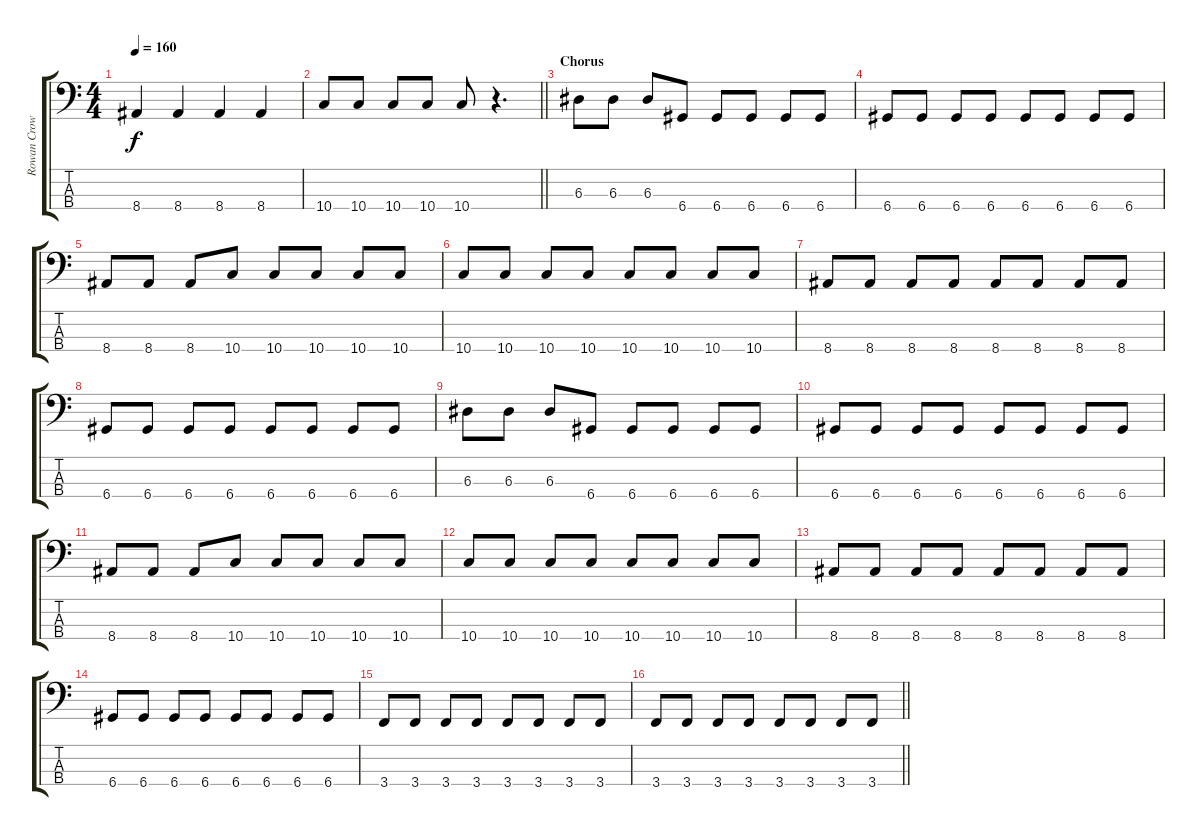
\track ("Rowan Crowe" "Rowan Crow") {instrument electricbasspick}
\staff {score tabs}
\tuning (G2 D2 A1 D1) {hide}
\ts (4 4)
\tempo 160
\clef f4
\ks c
8.4.4{dy f} 8.4.4 8.4.4 8.4.4 |
\barLineRight lightlight
10.4.8 10.4.8 10.4.8 10.4.8 10.4.8 r.4{d} |
\section ("" "Chorus")
6.3.8 6.3.8 6.3.8 6.4.8 6.4.8 6.4.8 6.4.8 6.4.8 |
6.4.8 6.4.8 6.4.8 6.4.8 6.4.8 6.4.8 6.4.8 6.4.8 |
8.4.8 8.4.8 8.4.8 10.4.8 10.4.8 10.4.8 10.4.8 10.4.8 |
10.4.8 10.4.8 10.4.8 10.4.8 10.4.8 10.4.8 10.4.8 10.4.8 |
8.4.8 8.4.8 8.4.8 8.4.8 8.4.8 8.4.8 8.4.8 8.4.8 |
6.4.8 6.4.8 6.4.8 6.4.8 6.4.8 6.4.8 6.4.8 6.4.8 |
6.3.8 6.3.8 6.3.8 6.4.8 6.4.8 6.4.8 6.4.8 6.4.8 |
6.4.8 6.4.8 6.4.8 6.4.8 6.4.8 6.4.8 6.4.8 6.4.8 |
8.4.8 8.4.8 8.4.8 10.4.8 10.4.8 10.4.8 10.4.8 10.4.8 |
10.4.8 10.4.8 10.4.8 10.4.8 10.4.8 10.4.8 10.4.8 10.4.8 |
8.4.8 8.4.8 8.4.8 8.4.8 8.4.8 8.4.8 8.4.8 8.4.8 |
6.4.8 6.4.8 6.4.8 6.4.8 6.4.8 6.4.8 6.4.8 6.4.8 |
3.4.8 3.4.8 3.4.8 3.4.8 3.4.8 3.4.8 3.4.8 3.4.8 |
\barLineRight lightlight
3.4.8 3.4.8 3.4.8 3.4.8 3.4.8 3.4.8 3.4.8 3.4.8
